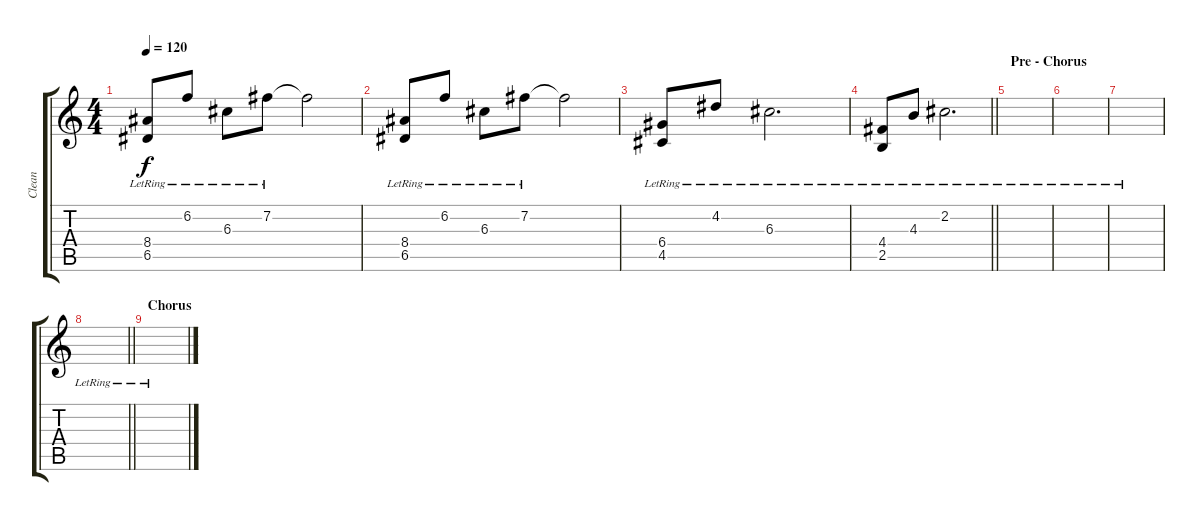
\track ("Clean" "Clean") {instrument electricguitarclean}
\staff {score tabs}
\tuning (E4 B3 G3 D3 A2 D2) {hide}
\ts (4 4)
\tempo 120
\clef g2
\ks c
(8.4{lr} 6.5{lr}).8{dy f} 6.2{lr}.8 6.3{lr}.8 7.2{lr}.8 7.2{t}.2 |
(8.4{lr} 6.5{lr}).8 6.2{lr}.8 6.3{lr}.8 7.2{lr}.8 7.2{t}.2 |
(6.4{lr} 4.5{lr}).8 4.2{lr}.8 6.3{lr}.2{d} |
\barLineRight lightlight
(4.4{lr} 2.5{lr}).8 4.3{lr}.8 2.2{lr}.2{d} |
\section ("" "Pre - Chorus")
|
|
|
\barLineRight lightlight
|
\section ("" "Chorus")
